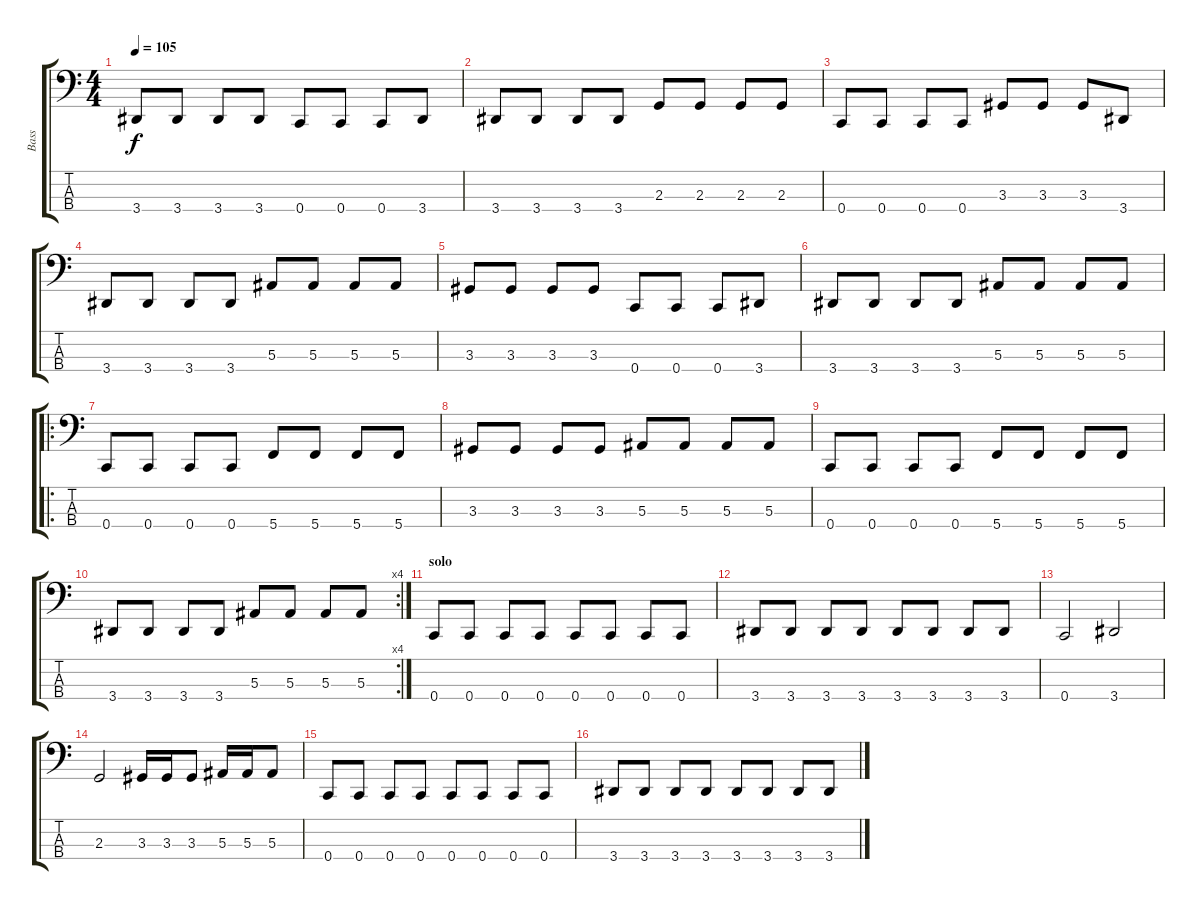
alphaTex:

\track ("Bass" "Bass") {instrument electricbassfinger}
\staff {score tabs}
\tuning (C2 A1 F1 C1) {hide}
\ts (4 4)
\tempo 105
\clef f4
\ks c
3.4.8{dy f} 3.4.8 3.4.8 3.4.8 0.4.8 0.4.8 0.4.8 3.4.8 |
3.4.8 3.4.8 3.4.8 3.4.8 2.3.8 2.3.8 2.3.8 2.3.8 |
0.4.8 0.4.8 0.4.8 0.4.8 3.3.8 3.3.8 3.3.8 3.4.8 |
3.4.8 3.4.8 3.4.8 3.4.8 5.3.8 5.3.8 5.3.8 5.3.8 |
3.3.8 3.3.8 3.3.8 3.3.8 0.4.8 0.4.8 0.4.8 3.4.8 |
3.4.8 3.4.8 3.4.8 3.4.8 5.3.8 5.3.8 5.3.8 5.3.8 |
\ro
0.4.8 0.4.8 0.4.8 0.4.8 5.4.8 5.4.8 5.4.8 5.4.8 |
3.3.8 3.3.8 3.3.8 3.3.8 5.3.8 5.3.8 5.3.8 5.3.8 |
0.4.8 0.4.8 0.4.8 0.4.8 5.4.8 5.4.8 5.4.8 5.4.8 |
\rc 4
3.4.8 3.4.8 3.4.8 3.4.8 5.3.8 5.3.8 5.3.8 5.3.8 |
\section ("" "solo")
0.4.8 0.4.8 0.4.8 0.4.8 0.4.8 0.4.8 0.4.8 0.4.8 |
3.4.8 3.4.8 3.4.8 3.4.8 3.4.8 3.4.8 3.4.8 3.4.8 |
0.4.2 3.4.2 |
2.3.2 3.3.16 3.3.16 3.3.8 5.3.16 5.3.16 5.3.8 |
0.4.8 0.4.8 0.4.8 0.4.8 0.4.8 0.4.8 0.4.8 0.4.8 |
3.4.8 3.4.8 3.4.8 3.4.8 3.4.8 3.4.8 3.4.8 3.4.8
